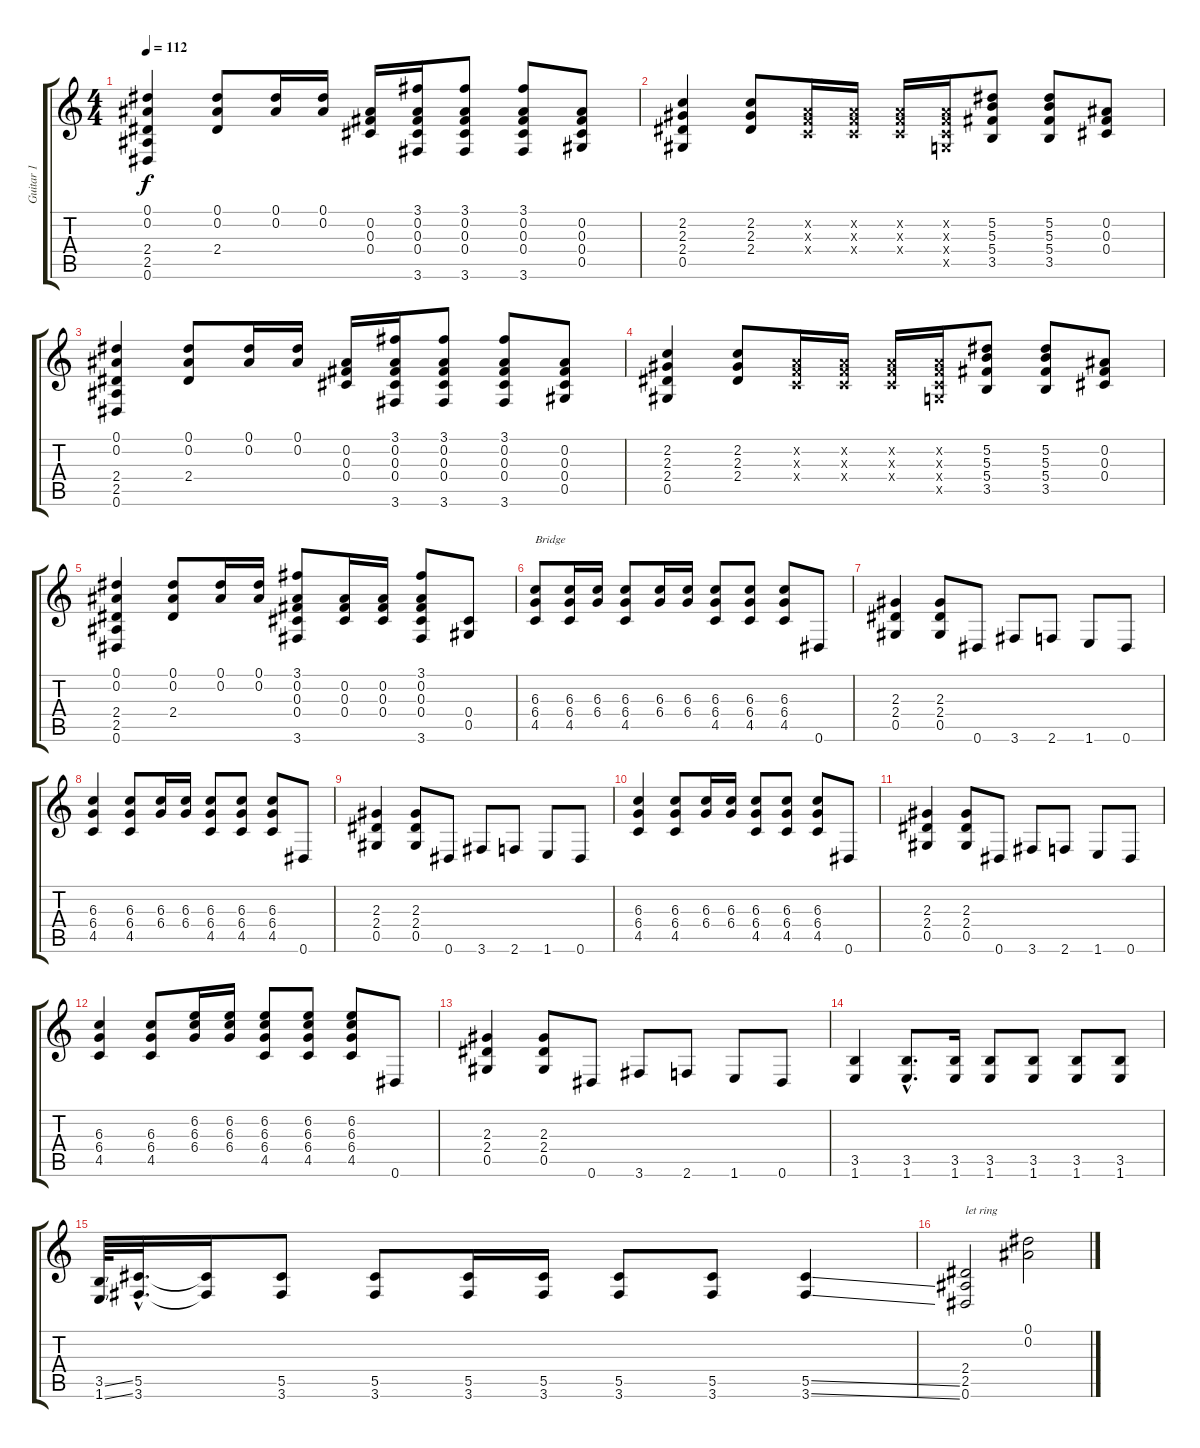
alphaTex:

\track ("Guitar 1" "Guitar 1") {instrument electricguitarclean}
\staff {score tabs}
\tuning (Eb4 Bb3 Gb3 Db3 Ab2 Eb2) {hide}
\ts (4 4)
\tempo 112
\clef g2
\ks c
(0.1 0.2 2.4 2.5 0.6).4{dy f} (0.1 0.2 2.4).8 (0.1 0.2).16 (0.1 0.2).16 (0.2 0.3 0.4).16 (3.1 0.2 0.3 0.4 3.6).16 (3.1 0.2 0.3 0.4 3.6).8 (3.1 0.2 0.3 0.4 3.6).8 (0.2 0.3 0.4 0.5).8 |
(2.2 2.3 2.4 0.5).4 (2.2 2.3 2.4).8 (-1.2{x} -1.3{x} -1.4{x}).16 (-1.2{x} -1.3{x} -1.4{x}).16 (-1.2{x} -1.3{x} -1.4{x}).16 (-1.2{x} -1.3{x} -1.4{x} -1.5{x}).16 (5.2 5.3 5.4 3.5).8 (5.2 5.3 5.4 3.5).8 (0.2 0.3 0.4).8 |
(0.1 0.2 2.4 2.5 0.6).4 (0.1 0.2 2.4).8 (0.1 0.2).16 (0.1 0.2).16 (0.2 0.3 0.4).16 (3.1 0.2 0.3 0.4 3.6).16 (3.1 0.2 0.3 0.4 3.6).8 (3.1 0.2 0.3 0.4 3.6).8 (0.2 0.3 0.4 0.5).8 |
(2.2 2.3 2.4 0.5).4 (2.2 2.3 2.4).8 (-1.2{x} -1.3{x} -1.4{x}).16 (-1.2{x} -1.3{x} -1.4{x}).16 (-1.2{x} -1.3{x} -1.4{x}).16 (-1.2{x} -1.3{x} -1.4{x} -1.5{x}).16 (5.2 5.3 5.4 3.5).8 (5.2 5.3 5.4 3.5).8 (0.2 0.3 0.4).8 |
(0.1 0.2 2.4 2.5 0.6).4 (0.1 0.2 2.4).8 (0.1 0.2).16 (0.1 0.2).16 (3.1 0.2 0.3 0.4 3.6).8 (0.2 0.3 0.4).16 (0.2 0.3 0.4).16 (3.1 0.2 0.3 0.4 3.6).8 (0.4 0.5).8 |
(6.3 6.4 4.5).8{txt "Bridge"} (6.3 6.4 4.5).16 (6.3 6.4).16 (6.3 6.4 4.5).8 (6.3 6.4).16 (6.3 6.4).16 (6.3 6.4 4.5).8 (6.3 6.4 4.5).8 (6.3 6.4 4.5).8 0.6.8 |
(2.3 2.4 0.5).4 (2.3 2.4 0.5).8 0.6.8 3.6.8 2.6.8 1.6.8 0.6.8 |
(6.3 6.4 4.5).4 (6.3 6.4 4.5).8 (6.3 6.4).16 (6.3 6.4).16 (6.3 6.4 4.5).8 (6.3 6.4 4.5).8 (6.3 6.4 4.5).8 0.6.8 |
(2.3 2.4 0.5).4 (2.3 2.4 0.5).8 0.6.8 3.6.8 2.6.8 1.6.8 0.6.8 |
(6.3 6.4 4.5).4 (6.3 6.4 4.5).8 (6.3 6.4).16 (6.3 6.4).16 (6.3 6.4 4.5).8 (6.3 6.4 4.5).8 (6.3 6.4 4.5).8 0.6.8 |
(2.3 2.4 0.5).4 (2.3 2.4 0.5).8 0.6.8 3.6.8 2.6.8 1.6.8 0.6.8 |
(6.3 6.4 4.5).4 (6.3 6.4 4.5).8 (6.2 6.3 6.4).16 (6.2 6.3 6.4).16 (6.2 6.3 6.4 4.5).8 (6.2 6.3 6.4 4.5).8 (6.2 6.3 6.4 4.5).8 0.6.8 |
(2.3 2.4 0.5).4 (2.3 2.4 0.5).8 0.6.8 3.6.8 2.6.8 1.6.8 0.6.8 |
(3.5 1.6).4 (3.5{hac} 1.6{hac}).8{d} (3.5 1.6).16 (3.5 1.6).8 (3.5 1.6).8 (3.5 1.6).8 (3.5 1.6).8 |
(3.5{ss} 1.6{ss}).64 (5.5{hac} 3.6{hac}).32{d} (5.5{t} 3.6{t}).16 (5.5 3.6).8 (5.5 3.6).8 (5.5 3.6).16 (5.5 3.6).16 (5.5 3.6).8 (5.5 3.6).8 (5.5{ss} 3.6{ss}).4 |
(2.4 2.5 0.6).2{txt "let ring"} (0.1 0.2).2
